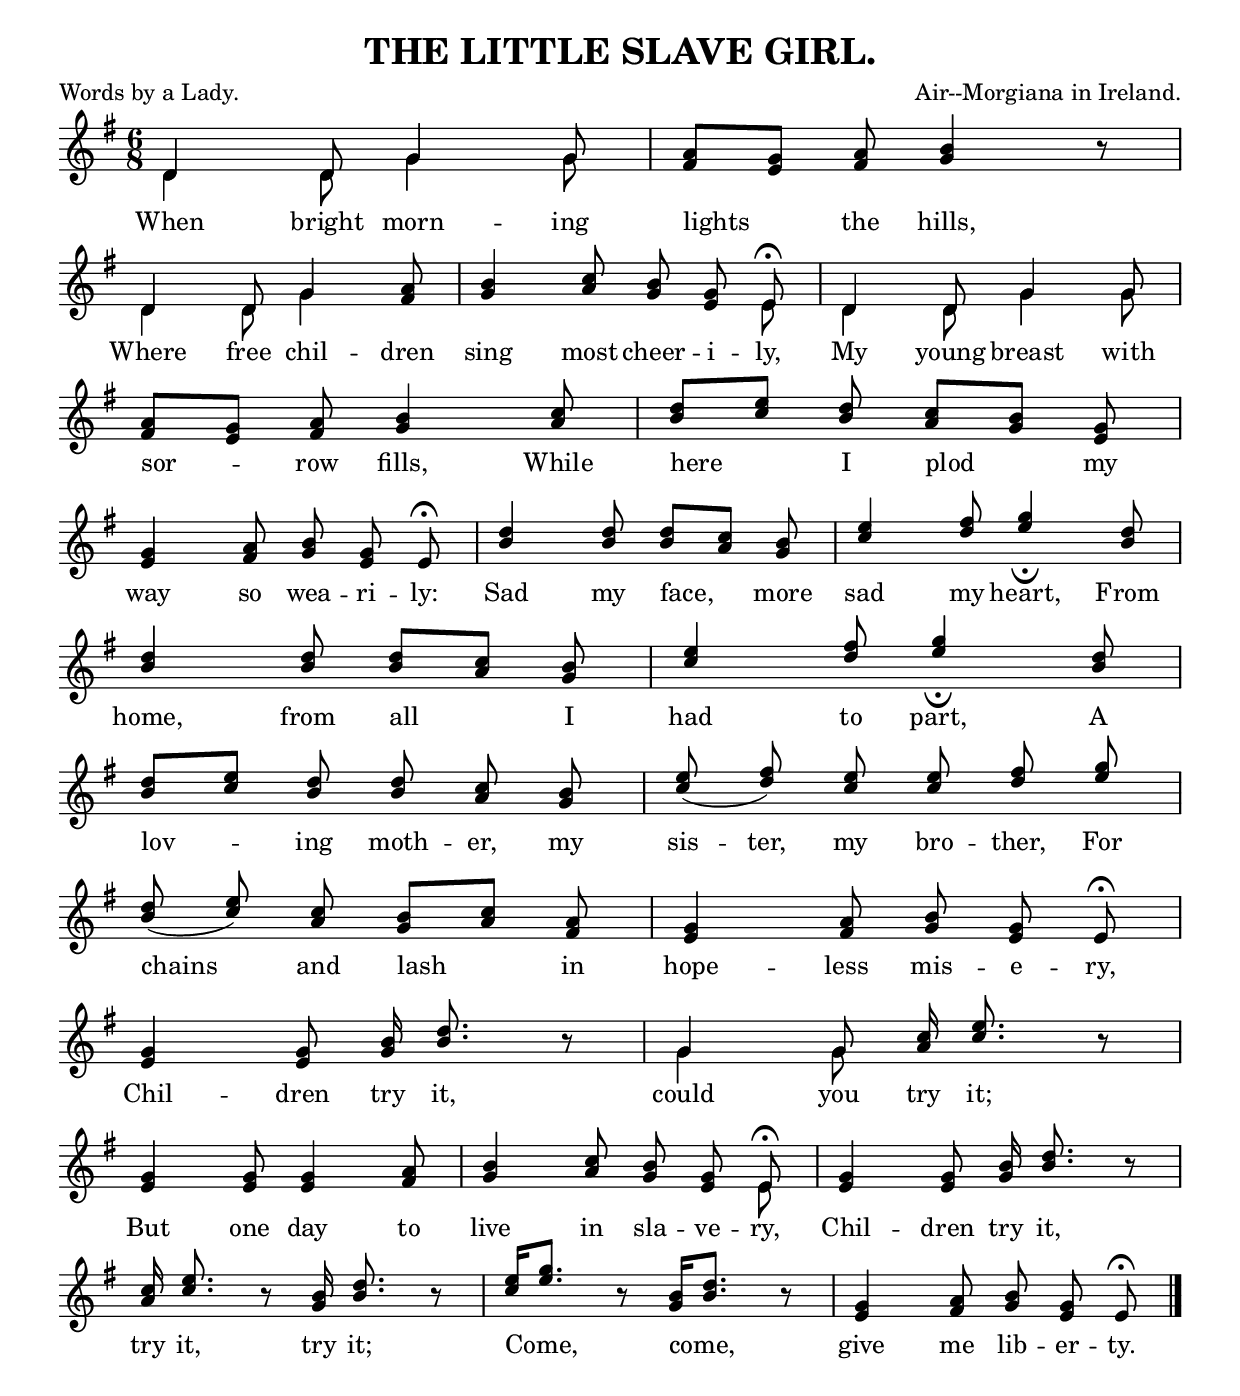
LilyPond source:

\version "2.10"
\include "english.ly"

\header {
  title =    "THE LITTLE SLAVE GIRL."
  poet =     "Words by a Lady."
  composer = "Air--Morgiana in Ireland."
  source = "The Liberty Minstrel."
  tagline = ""
}

words = \lyricmode {
  When bright morn -- ing lights the hills,
  Where free chil -- dren sing most cheer -- i -- ly, My young breast with
  sor -- row fills, While here I plod my
  way so wea -- ri -- ly: Sad my face, more sad my heart, From
  home, from all I had to part, A
  lov -- ing moth -- er, my \set ignoreMelismata = ##t sis -- \unset ignoreMelismata ter, my bro -- ther, For
  chains and lash in hope -- less mis -- e -- ry,
  Chil -- dren try it, could you try it;
  But one day to live in sla -- ve -- ry, Chil -- dren try it,
  try it, try it; Come, come, give me lib -- er -- ty.
}

treble = \relative c' {
  \clef treble
  \time 6/8
  \key g \major
  \autoBeamOff
  \stemUp

  \voiceOne << { d4 d8 g4 g8 } \context Voice="1" { \voiceTwo \autoBeamOff d4 d8 g4 g8 \oneVoice } >> \oneVoice |
  \stemUp <fs a>8[ <e g>] <fs a> <g b>4 r8 |

  \break
  \voiceOne << { d4 d8 g4 } \context Voice="1" { \voiceTwo \autoBeamOff d4 d8 g4 \oneVoice } >> \oneVoice \stemUp <fs a>8 |
  <g b>4 <a c>8 <g b> <e g> \voiceOne << { e^\fermata  } \context Voice="1" { \voiceTwo \autoBeamOff e \oneVoice } >> \oneVoice |
  \voiceOne << { d4 d8 g4 g8 } \context Voice="1" { \voiceTwo \autoBeamOff d4 d8 g4 g8 \oneVoice } >> \oneVoice |

  \break
  \stemUp <fs a>8[ <e g>] <fs a> <g b>4 <a c>8 |
  <b d>8[ <c e>] <b d> <a c>[ <g b>] <e g> |

  \break
  <e g>4 <fs a>8 <g b> <e g> e^\fermata |
  <b' d>4 <b d>8 <b d>[ <a c>] <g b> |
  <c e>4 <d fs>8 <e g>4_\fermata <b d>8 |

  \break
  <b d>4 <b d>8 <b d>[ <a c>] <g b> |
  <c e>4 <d fs>8 <e g>4_\fermata <b d>8 |

  \break
  <b d>8[ <c e>] <b d> <b d> <a c> <g b> |
  <c e>( <d fs>) <c e> <c e> <d fs> <e g> |

  \break
  <b d>( <c e>) <a c> <g b>[ <a c>] <fs a> |
  <e g>4 <fs a>8 <g b> <e g> e^\fermata |

  \break
  %[**NOTE: image shows <e g>4 <e g>8 <g b>16 <b d>4. r8 -- "4." should be "8."]
  <e g>4 <e g>8 <g b>16 <b d>8. r8 |
  %[**NOTE: image shows g4 g8 <a c>16 <c e>4. r8 -- "4." should be "8."]
  \voiceOne << { g4 g8 } \context Voice="1" { \voiceTwo \autoBeamOff g4 g8 \oneVoice } >> \oneVoice \stemUp <a c>16 <c e>8. r8 |

  \break
  <e, g>4 <e g>8 <e g>4 <fs a>8 |
  <g b>4 <a c>8 <g b> <e g> \voiceOne << { e^\fermata } \context Voice="1" { \voiceTwo \autoBeamOff e \oneVoice } >> \oneVoice \stemUp |
  <e g>4 <e g>8 <g b>16 <b d>8. r8 |

  \break
  <a c>16 <c e>8. r8 <g b>16 <b d>8. r8 |
  <c e>16[ <e g>8.] r8 <g, b>16[ <b d>8.] r8 |
  <e, g>4 <fs a>8 <g b> <e g> e^\fermata \bar "|."
}

\score { 
  \new ChoirStaff \with{systemStartDelimiter = #'SystemStartBrace }	
   <<
     \new Staff = "upper"  \new Voice = "treble" { \treble }
     \new Lyrics \lyricsto "treble" { \words }
   >>
   
   
\layout {
	indent=0
	\context { \Staff \override Rest #'style = #'classical }
	\context { \Score \remove "Bar_number_engraver" }
        }
\midi { \context { \Score tempoWholesPerMinute = #(ly:make-moment 84 4 ) }}
}
